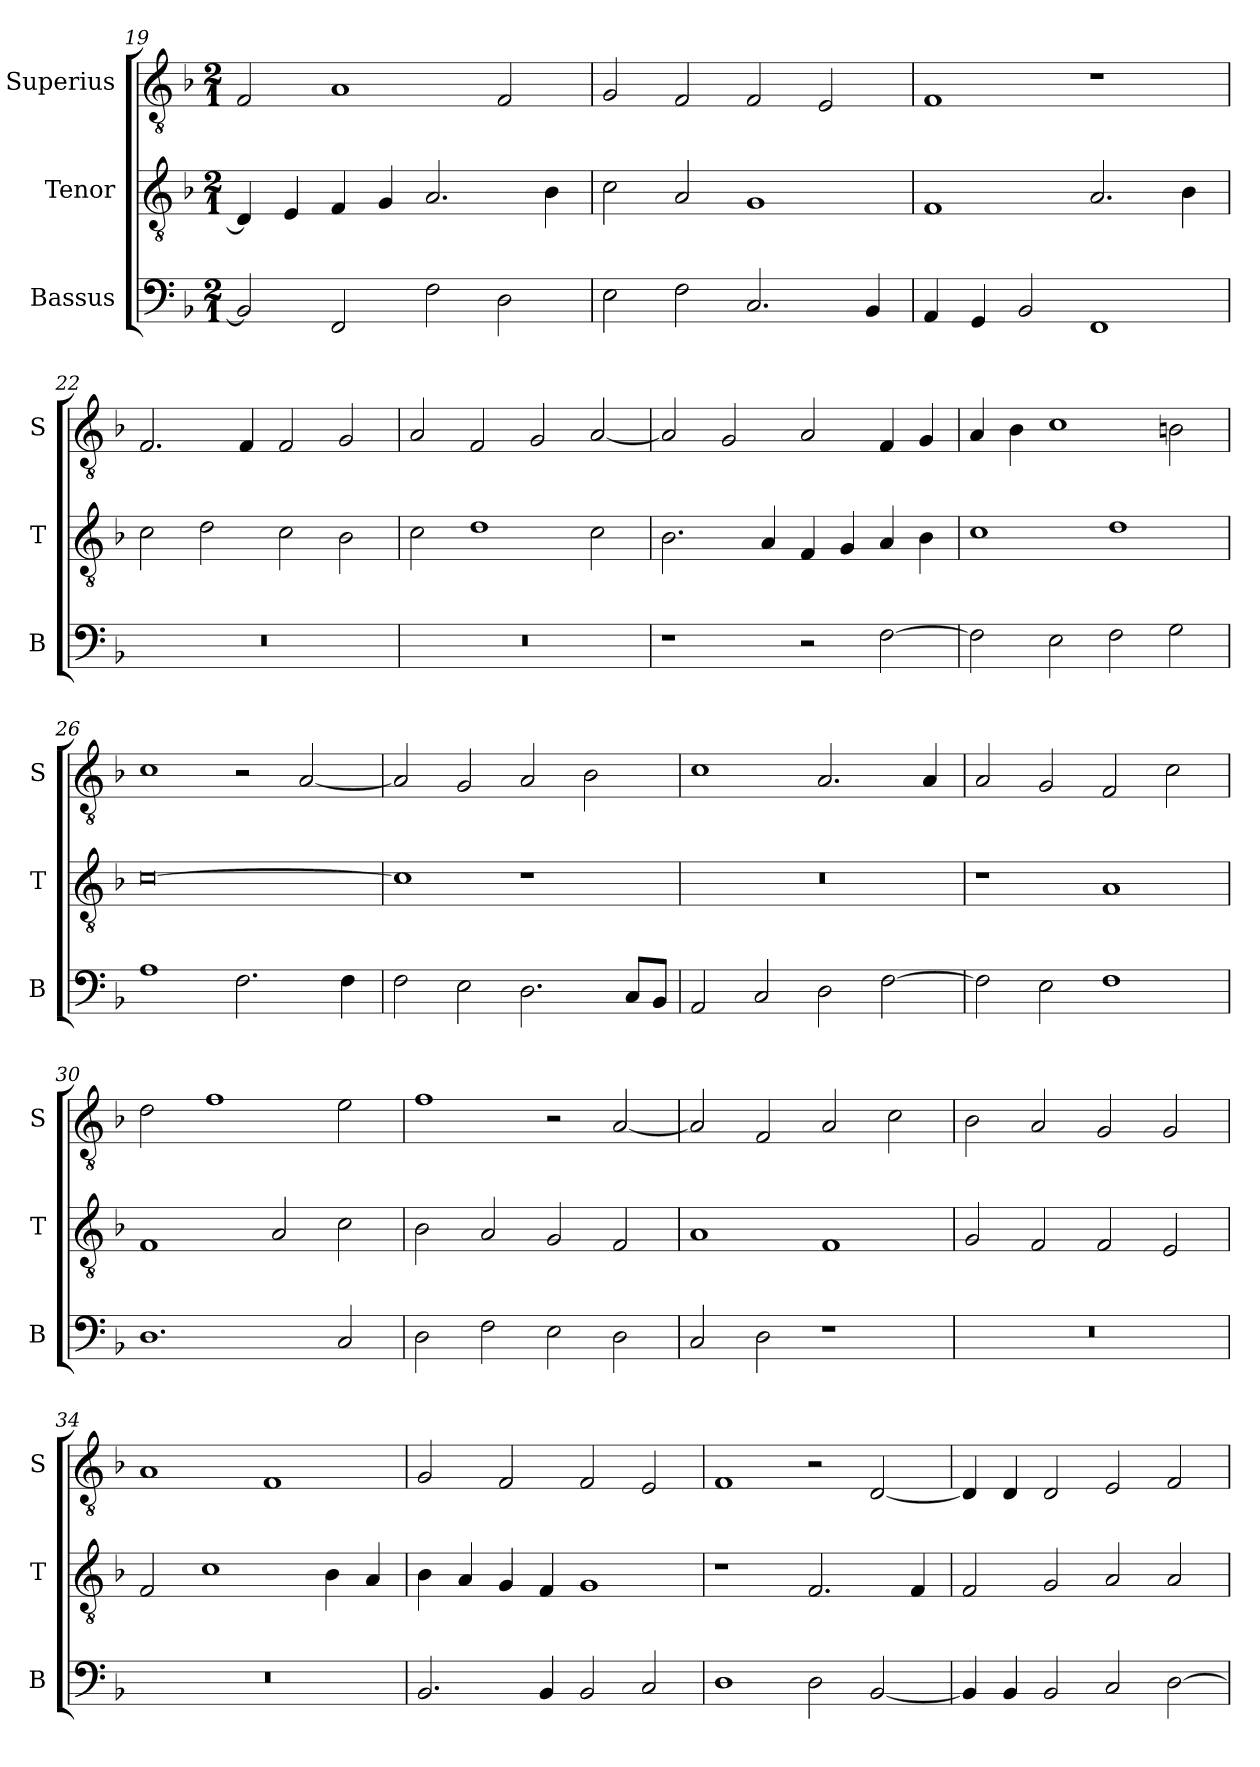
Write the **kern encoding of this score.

**kern	**kern	**kern
*part3	*part2	*part1
*staff3	*staff2	*staff1
*I"Bassus	*I"Tenor	*I"Superius
*I'B	*I'T	*I'S
*clefF4	*clefGv2	*clefGv2
*k[b-]	*k[b-]	*k[b-]
*F:	*F:	*F:
*M2/1	*M2/1	*M2/1
=19	=19	=19
2BB-]	4D]	2F
.	4E	.
2FF	4F	1A
.	4G	.
2F	2.A	.
2D	.	2F
.	4B-	.
=20	=20	=20
2E	2c	2G
2F	2A	2F
2.C	1G	2F
.	.	2E
4BB-	.	.
=21	=21	=21
4AA	1F	1F
4GG	.	.
2BB-	.	.
1FF	2.A	1r
.	4B-	.
=22	=22	=22
0r	2c	2.F
.	2d	.
.	.	4F
.	2c	2F
.	2B-	2G
=23	=23	=23
0r	2c	2A
.	1d	2F
.	.	2G
.	2c	[2A
=24	=24	=24
1r	2.B-	2A]
.	.	2G
.	4A	.
2r	4F	2A
.	4G	.
[2F	4A	4F
.	4B-	4G
=25	=25	=25
2F]	1c	4A
.	.	4B-
2E	.	1c
2F	1d	.
2G	.	2Bn
=26	=26	=26
1A	[0c	1c
2.F	.	2r
.	.	[2A
4F	.	.
=27	=27	=27
2F	1c]	2A]
2E	.	2G
2.D	1r	2A
.	.	2B-
8CL	.	.
8BB-J	.	.
=28	=28	=28
2AA	0r	1c
2C	.	.
2D	.	2.A
[2F	.	.
.	.	4A
=29	=29	=29
2F]	1r	2A
2E	.	2G
1F	1A	2F
.	.	2c
=30	=30	=30
1.D	1F	2d
.	.	1f
.	2A	.
2C	2c	2e
=31	=31	=31
2D	2B-	1f
2F	2A	.
2E	2G	2r
2D	2F	[2A
=32	=32	=32
2C	1A	2A]
2D	.	2F
1r	1F	2A
.	.	2c
=33	=33	=33
0r	2G	2B-
.	2F	2A
.	2F	2G
.	2E	2G
=34	=34	=34
0r	2F	1A
.	1c	.
.	.	1F
.	4B-	.
.	4A	.
=35	=35	=35
2.BB-	4B-	2G
.	4A	.
.	4G	2F
4BB-	4F	.
2BB-	1G	2F
2C	.	2E
=36	=36	=36
1D	1r	1F
2D	2.F	2r
[2BB-	.	[2D
.	4F	.
=37	=37	=37
4BB-]	2F	4D]
4BB-	.	4D
2BB-	2G	2D
2C	2A	2E
[2D	2A	2F
=	=	=
*-	*-	*-
